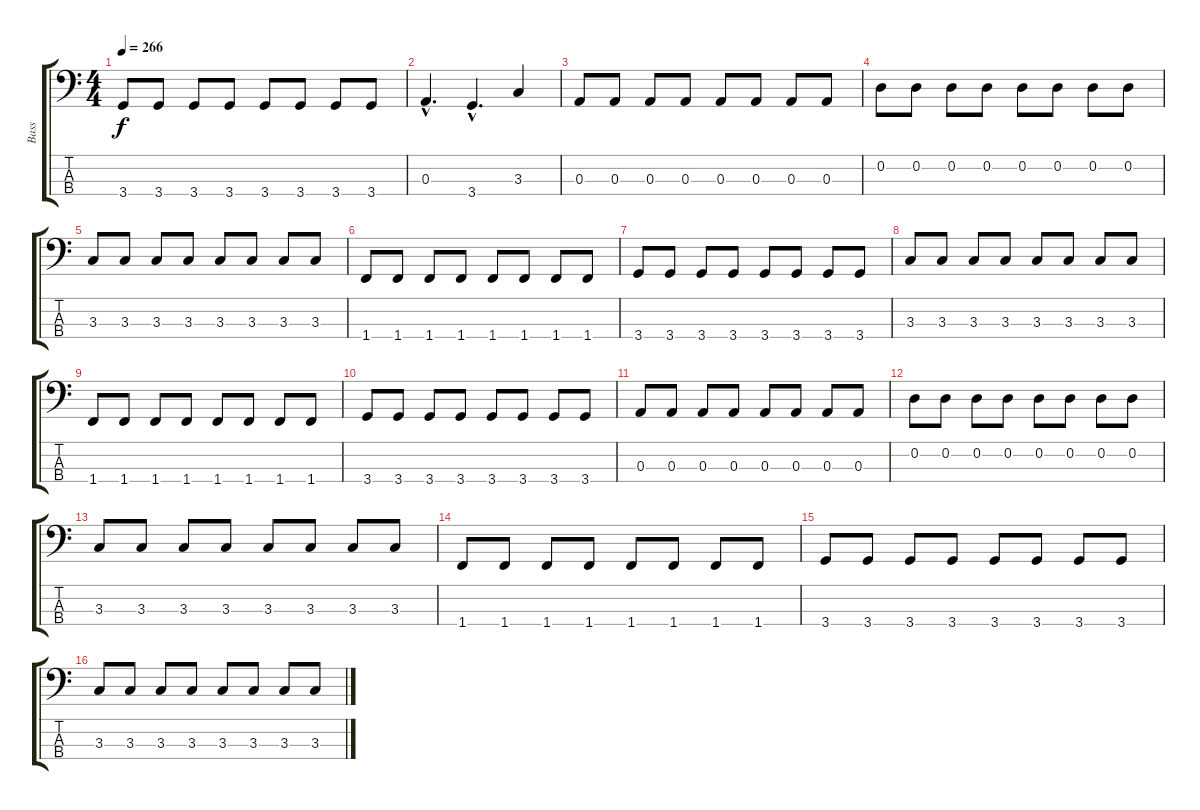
\track ("Bass" "Bass") {instrument electricbasspick}
\staff {score tabs}
\tuning (G2 D2 A1 E1) {hide}
\ts (4 4)
\tempo 266
\clef f4
\ks c
3.4.8{dy f} 3.4.8 3.4.8 3.4.8 3.4.8 3.4.8 3.4.8 3.4.8 |
0.3{hac}.4{d} 3.4{hac}.4{d} 3.3.4 |
0.3.8 0.3.8 0.3.8 0.3.8 0.3.8 0.3.8 0.3.8 0.3.8 |
0.2.8 0.2.8 0.2.8 0.2.8 0.2.8 0.2.8 0.2.8 0.2.8 |
3.3.8 3.3.8 3.3.8 3.3.8 3.3.8 3.3.8 3.3.8 3.3.8 |
1.4.8 1.4.8 1.4.8 1.4.8 1.4.8 1.4.8 1.4.8 1.4.8 |
3.4.8 3.4.8 3.4.8 3.4.8 3.4.8 3.4.8 3.4.8 3.4.8 |
3.3.8 3.3.8 3.3.8 3.3.8 3.3.8 3.3.8 3.3.8 3.3.8 |
1.4.8 1.4.8 1.4.8 1.4.8 1.4.8 1.4.8 1.4.8 1.4.8 |
3.4.8 3.4.8 3.4.8 3.4.8 3.4.8 3.4.8 3.4.8 3.4.8 |
0.3.8 0.3.8 0.3.8 0.3.8 0.3.8 0.3.8 0.3.8 0.3.8 |
0.2.8 0.2.8 0.2.8 0.2.8 0.2.8 0.2.8 0.2.8 0.2.8 |
3.3.8 3.3.8 3.3.8 3.3.8 3.3.8 3.3.8 3.3.8 3.3.8 |
1.4.8 1.4.8 1.4.8 1.4.8 1.4.8 1.4.8 1.4.8 1.4.8 |
3.4.8 3.4.8 3.4.8 3.4.8 3.4.8 3.4.8 3.4.8 3.4.8 |
3.3.8 3.3.8 3.3.8 3.3.8 3.3.8 3.3.8 3.3.8 3.3.8
